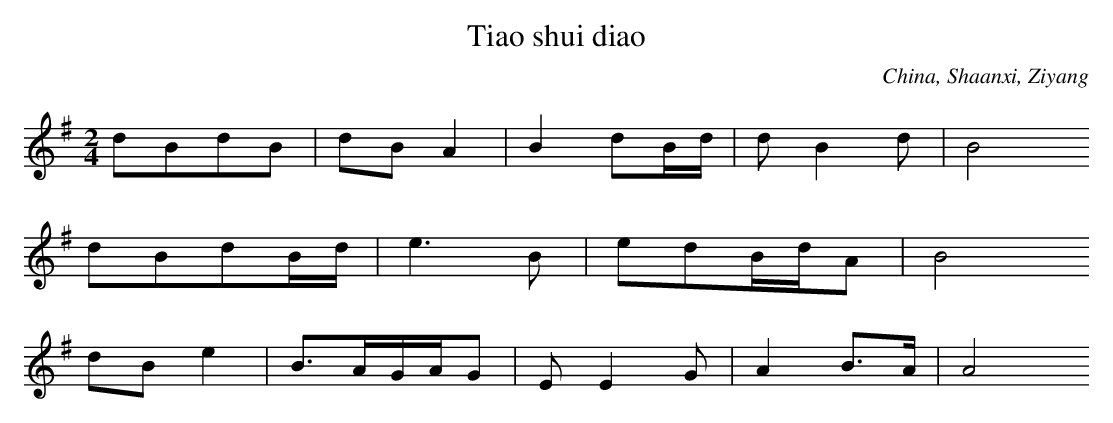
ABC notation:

X:1
T: Tiao shui diao
O: China, Shaanxi, Ziyang
M: 2/4
L: 1/16
K: G
d2B2d2B2 | d2B2A4 | B4d2Bd | d2B4d2 | B8
d2B2d2Bd | e6B2 | e2d2BdA2 | B8
d2B2e4 | B3AGAG2 | E2E4G2 | A4B3A | A8
